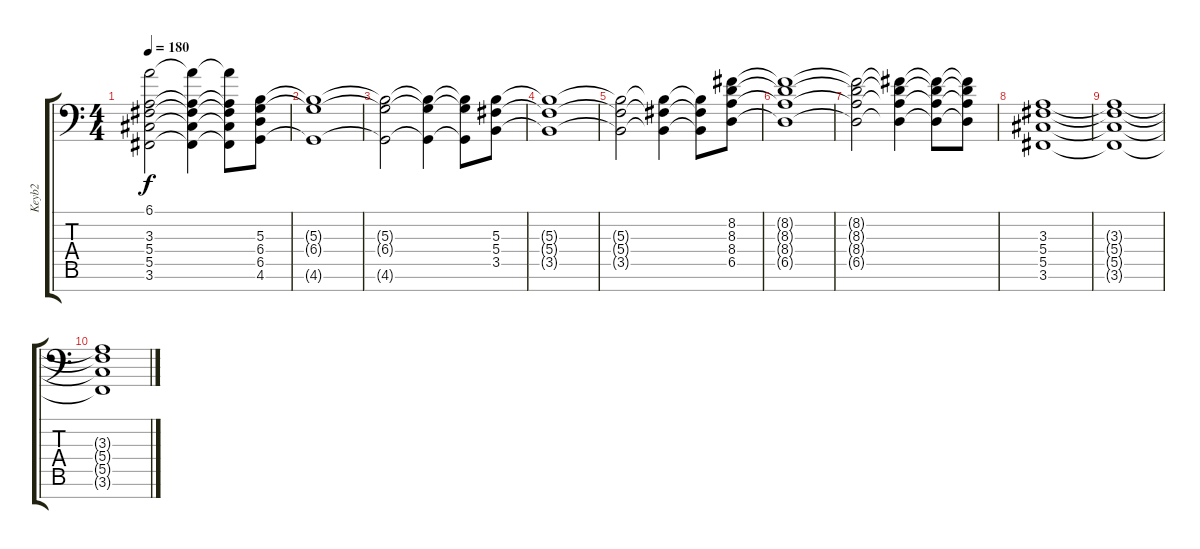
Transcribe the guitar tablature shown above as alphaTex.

\track ("Keyb2" "Keyb2") {instrument stringensemble1}
\staff {score tabs}
\tuning (Eb4 Bb3 Gb3 Db3 Ab2 Eb2 Bb1) {hide}
\ts (4 4)
\tempo 180
\clef f4
\ks c
(6.1{t} 3.3{t} 5.4{t} 5.5{t} 3.6{t}).2{dy f} (6.1{t} 3.3{t} 5.4{t} 5.5{t} 3.6{t}).4 (6.1{t} 3.3{t} 5.4{t} 5.5{t} 3.6{t}).8 (5.3 6.4 6.5 4.6).8 |
(5.3{t} 6.4{t} 4.6{t}).1 |
(5.3{t} 6.4{t} 4.6{t}).2 (5.3{t} 6.4{t} 4.6{t}).4 (5.3{t} 6.4{t} 4.6{t}).8 (5.3 5.4 3.5).8 |
(5.3{t} 5.4{t} 3.5{t}).1 |
(5.3{t} 5.4{t} 3.5{t}).2 (5.3{t} 5.4{t} 3.5{t}).4 (5.3{t} 5.4{t} 3.5{t}).8 (8.2 8.3 8.4 6.5).8 |
(8.2{t} 8.3{t} 8.4{t} 6.5{t}).1 |
(8.2{t} 8.3{t} 8.4{t} 6.5{t}).2 (8.2{t} 8.3{t} 8.4{t} 6.5{t}).4 (8.2{t} 8.3{t} 8.4{t} 6.5{t}).8 (8.2{t} 8.3{t} 8.4{t} 6.5{t}).8 |
(3.3 5.4 5.5 3.6).1 |
(3.3{t} 5.4{t} 5.5{t} 3.6{t}).1 |
(3.3{t} 5.4{t} 5.5{t} 3.6{t}).1
